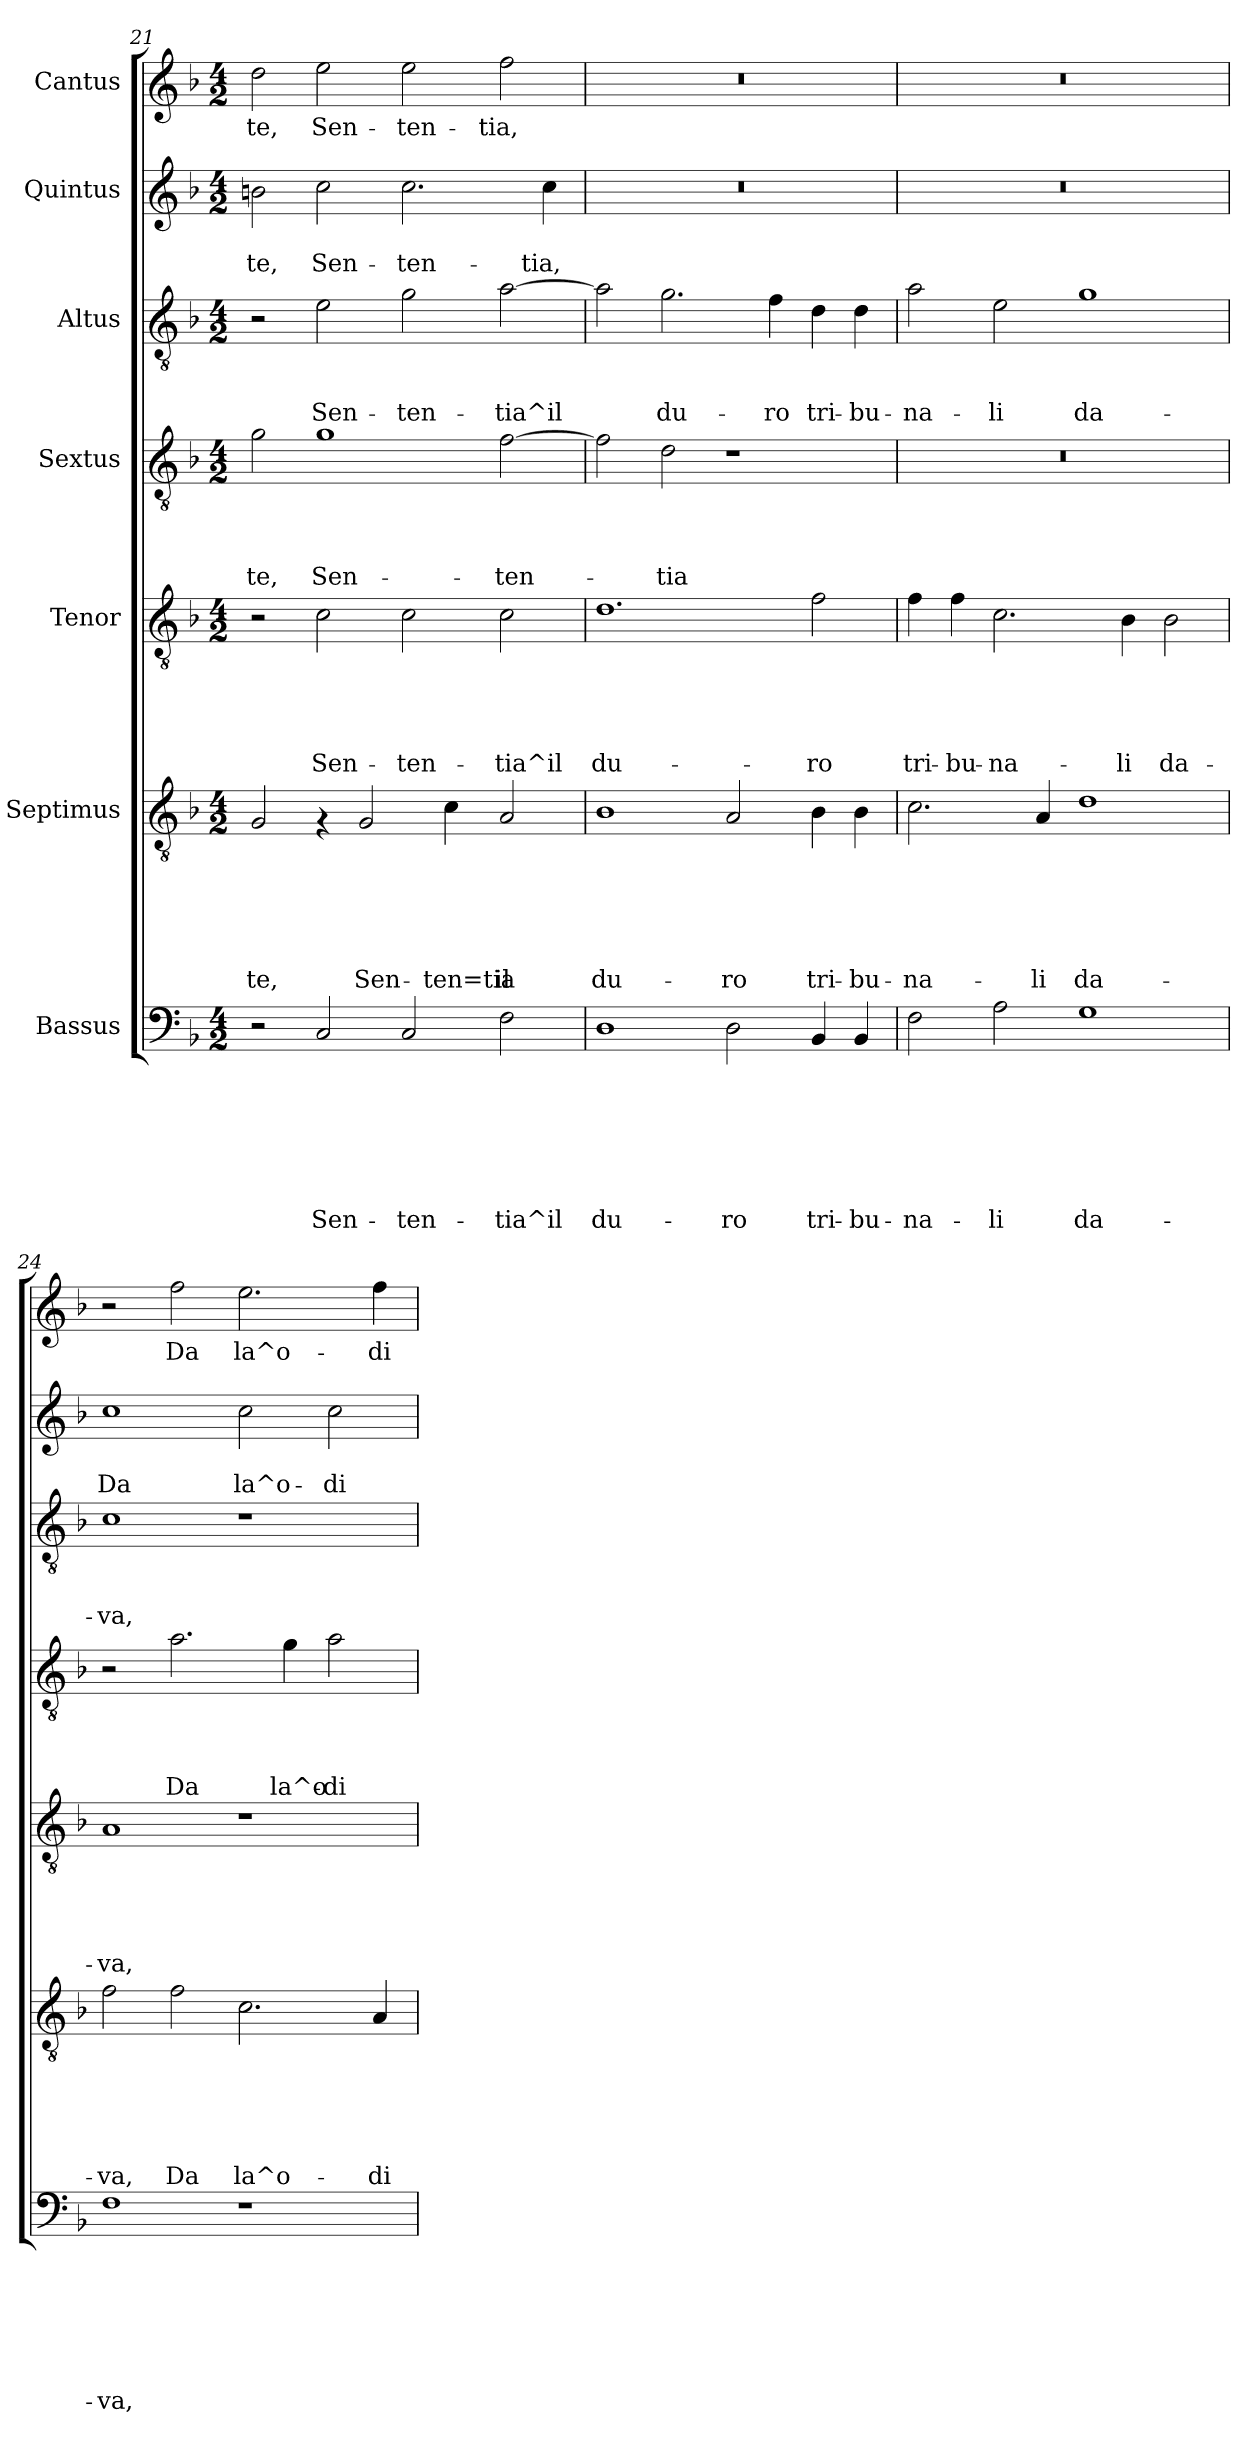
**kern	**text	**text	**text	**text	**text	**text	**text	**kern	**text	**text	**text	**text	**text	**text	**kern	**text	**text	**text	**text	**text	**kern	**text	**text	**text	**text	**kern	**text	**text	**text	**kern	**text	**text	**kern	**text
*part7	*part7	*part7	*part7	*part7	*part7	*part7	*part7	*part6	*part6	*part6	*part6	*part6	*part6	*part6	*part5	*part5	*part5	*part5	*part5	*part5	*part4	*part4	*part4	*part4	*part4	*part3	*part3	*part3	*part3	*part2	*part2	*part2	*part1	*part1
*staff7	*staff7	*staff7	*staff7	*staff7	*staff7	*staff7	*staff7	*staff6	*staff6	*staff6	*staff6	*staff6	*staff6	*staff6	*staff5	*staff5	*staff5	*staff5	*staff5	*staff5	*staff4	*staff4	*staff4	*staff4	*staff4	*staff3	*staff3	*staff3	*staff3	*staff2	*staff2	*staff2	*staff1	*staff1
*I"Bassus	*	*	*	*	*	*	*	*I"Septimus	*	*	*	*	*	*	*I"Tenor	*	*	*	*	*	*I"Sextus	*	*	*	*	*I"Altus	*	*	*	*I"Quintus	*	*	*I"Cantus	*
*clefF4	*	*	*	*	*	*	*	*clefGv2	*	*	*	*	*	*	*clefGv2	*	*	*	*	*	*clefGv2	*	*	*	*	*clefGv2	*	*	*	*clefG2	*	*	*clefG2	*
*k[b-]	*	*	*	*	*	*	*	*k[b-]	*	*	*	*	*	*	*k[b-]	*	*	*	*	*	*k[b-]	*	*	*	*	*k[b-]	*	*	*	*k[b-]	*	*	*k[b-]	*
*F:	*	*	*	*	*	*	*	*F:	*	*	*	*	*	*	*F:	*	*	*	*	*	*F:	*	*	*	*	*F:	*	*	*	*F:	*	*	*F:	*
*M4/2	*	*	*	*	*	*	*	*M4/2	*	*	*	*	*	*	*M4/2	*	*	*	*	*	*M4/2	*	*	*	*	*M4/2	*	*	*	*M4/2	*	*	*M4/2	*
=21	=21	=21	=21	=21	=21	=21	=21	=21	=21	=21	=21	=21	=21	=21	=21	=21	=21	=21	=21	=21	=21	=21	=21	=21	=21	=21	=21	=21	=21	=21	=21	=21	=21	=21
!	!	!	!	!	!	!	!	!	!	!	!	!	!	!LO:LY:b	!	!	!	!	!	!	!	!	!	!	!LO:LY:b	!	!	!	!	!	!	!LO:LY:b	!	!LO:LY:b
2r	.	.	.	.	.	.	.	2G/	.	.	.	.	.	-te,	2r	.	.	.	.	.	2g\	.	.	.	-te,	2r	.	.	.	2bn\	.	-te,	2dd\	-te,
!	!	!	!	!	!	!	!LO:LY:b	!	!	!	!	!	!	!	!	!	!	!	!	!LO:LY:b	!	!	!	!	!LO:LY:b	!	!	!	!LO:LY:b	!	!	!LO:LY:b	!	!LO:LY:b
2C/	.	.	.	.	.	.	Sen-	4rF	.	.	.	.	.	.	2c\	.	.	.	.	Sen-	1g	.	.	.	Sen-	2e\	.	.	Sen-	2cc\	.	Sen-	2ee\	Sen-
!	!	!	!	!	!	!	!	!	!	!	!	!	!	!LO:LY:b	!	!	!	!	!	!	!	!	!	!	!	!	!	!	!	!	!	!	!	!
.	.	.	.	.	.	.	.	2G/	.	.	.	.	.	Sen-	.	.	.	.	.	.	.	.	.	.	.	.	.	.	.	.	.	.	.	.
!	!	!	!	!	!	!	!LO:LY:b	!	!	!	!	!	!	!	!	!	!	!	!	!LO:LY:b	!	!	!	!	!	!	!	!	!LO:LY:b	!	!	!LO:LY:b	!	!LO:LY:b
2C/	.	.	.	.	.	.	-ten-	.	.	.	.	.	.	.	2c\	.	.	.	.	-ten-	.	.	.	.	.	2g\	.	.	-ten-	2.cc\	.	-ten-	2ee\	-ten-
!	!	!	!	!	!	!	!	!	!	!	!	!	!	!LO:LY:b	!	!	!	!	!	!	!	!	!	!	!	!	!	!	!	!	!	!	!	!
.	.	.	.	.	.	.	.	4c\	.	.	.	.	.	-ten=tia	.	.	.	.	.	.	.	.	.	.	.	.	.	.	.	.	.	.	.	.
!	!	!	!	!	!	!	!LO:LY:b	!	!	!	!	!	!	!LO:LY:b	!	!	!	!	!	!LO:LY:b	!	!	!	!	!LO:LY:b	!	!	!	!LO:LY:b	!	!	!	!	!LO:LY:b
2F\	.	.	.	.	.	.	-tia^il	2A/	.	.	.	.	.	il	2c\	.	.	.	.	-tia^il	[>2f\	.	.	.	-ten-	[>2a\	.	.	-tia^il	.	.	.	2ff\	-tia,
!	!	!	!	!	!	!	!	!	!	!	!	!	!	!	!	!	!	!	!	!	!	!	!	!	!	!	!	!	!	!	!	!LO:LY:b	!	!
.	.	.	.	.	.	.	.	.	.	.	.	.	.	.	.	.	.	.	.	.	.	.	.	.	.	.	.	.	.	4cc\	.	-tia,	.	.
=22	=22	=22	=22	=22	=22	=22	=22	=22	=22	=22	=22	=22	=22	=22	=22	=22	=22	=22	=22	=22	=22	=22	=22	=22	=22	=22	=22	=22	=22	=22	=22	=22	=22	=22
!	!	!	!	!	!	!	!LO:LY:b	!	!	!	!	!	!	!LO:LY:b	!	!	!	!	!	!LO:LY:b	!	!	!	!	!	!	!	!	!	!	!	!	!	!
1D	.	.	.	.	.	.	du-	1B-	.	.	.	.	.	du-	1.d	.	.	.	.	du-	2f\]	.	.	.	.	2a\]	.	.	.	0r	.	.	0r	.
!	!	!	!	!	!	!	!	!	!	!	!	!	!	!	!	!	!	!	!	!	!	!	!	!	!LO:LY:b	!	!	!	!LO:LY:b	!	!	!	!	!
.	.	.	.	.	.	.	.	.	.	.	.	.	.	.	.	.	.	.	.	.	2d\	.	.	.	-tia	2.g\	.	.	du-	.	.	.	.	.
!	!	!	!	!	!	!	!LO:LY:b	!	!	!	!	!	!	!LO:LY:b	!	!	!	!	!	!	!	!	!	!	!	!	!	!	!	!	!	!	!	!
2D\	.	.	.	.	.	.	-ro	2A/	.	.	.	.	.	-ro	.	.	.	.	.	.	1r	.	.	.	.	.	.	.	.	.	.	.	.	.
!	!	!	!	!	!	!	!	!	!	!	!	!	!	!	!	!	!	!	!	!	!	!	!	!	!	!	!	!	!LO:LY:b	!	!	!	!	!
.	.	.	.	.	.	.	.	.	.	.	.	.	.	.	.	.	.	.	.	.	.	.	.	.	.	4f\	.	.	-ro	.	.	.	.	.
!	!	!	!	!	!	!	!LO:LY:b	!	!	!	!	!	!	!LO:LY:b	!	!	!	!	!	!LO:LY:b	!	!	!	!	!	!	!	!	!LO:LY:b	!	!	!	!	!
4BB-/	.	.	.	.	.	.	tri-	4B-\	.	.	.	.	.	tri-	2f\	.	.	.	.	-ro	.	.	.	.	.	4d\	.	.	tri-	.	.	.	.	.
!	!	!	!	!	!	!	!LO:LY:b	!	!	!	!	!	!	!LO:LY:b	!	!	!	!	!	!	!	!	!	!	!	!	!	!	!LO:LY:b	!	!	!	!	!
4BB-/	.	.	.	.	.	.	-bu-	4B-\	.	.	.	.	.	-bu-	.	.	.	.	.	.	.	.	.	.	.	4d\	.	.	-bu-	.	.	.	.	.
=23	=23	=23	=23	=23	=23	=23	=23	=23	=23	=23	=23	=23	=23	=23	=23	=23	=23	=23	=23	=23	=23	=23	=23	=23	=23	=23	=23	=23	=23	=23	=23	=23	=23	=23
!	!	!	!	!	!	!	!LO:LY:b	!	!	!	!	!	!	!LO:LY:b	!	!	!	!	!	!LO:LY:b	!	!	!	!	!	!	!	!	!LO:LY:b	!	!	!	!	!
2F\	.	.	.	.	.	.	-na-	2.c\	.	.	.	.	.	-na-	4f\	.	.	.	.	tri-	0r	.	.	.	.	2a\	.	.	-na-	0r	.	.	0r	.
!	!	!	!	!	!	!	!	!	!	!	!	!	!	!	!	!	!	!	!	!LO:LY:b	!	!	!	!	!	!	!	!	!	!	!	!	!	!
.	.	.	.	.	.	.	.	.	.	.	.	.	.	.	4f\	.	.	.	.	-bu-	.	.	.	.	.	.	.	.	.	.	.	.	.	.
!	!	!	!	!	!	!	!LO:LY:b	!	!	!	!	!	!	!	!	!	!	!	!	!LO:LY:b	!	!	!	!	!	!	!	!	!LO:LY:b	!	!	!	!	!
2A\	.	.	.	.	.	.	-li	.	.	.	.	.	.	.	2.c\	.	.	.	.	-na-	.	.	.	.	.	2e\	.	.	-li	.	.	.	.	.
!	!	!	!	!	!	!	!	!	!	!	!	!	!	!LO:LY:b	!	!	!	!	!	!	!	!	!	!	!	!	!	!	!	!	!	!	!	!
.	.	.	.	.	.	.	.	4A/	.	.	.	.	.	-li	.	.	.	.	.	.	.	.	.	.	.	.	.	.	.	.	.	.	.	.
!	!	!	!	!	!	!	!LO:LY:b	!	!	!	!	!	!	!LO:LY:b	!	!	!	!	!	!	!	!	!	!	!	!	!	!	!LO:LY:b	!	!	!	!	!
1G	.	.	.	.	.	.	da-	1d	.	.	.	.	.	da-	.	.	.	.	.	.	.	.	.	.	.	1g	.	.	da-	.	.	.	.	.
!	!	!	!	!	!	!	!	!	!	!	!	!	!	!	!	!	!	!	!	!LO:LY:b	!	!	!	!	!	!	!	!	!	!	!	!	!	!
.	.	.	.	.	.	.	.	.	.	.	.	.	.	.	4B-\	.	.	.	.	-li	.	.	.	.	.	.	.	.	.	.	.	.	.	.
!	!	!	!	!	!	!	!	!	!	!	!	!	!	!	!	!	!	!	!	!LO:LY:b	!	!	!	!	!	!	!	!	!	!	!	!	!	!
.	.	.	.	.	.	.	.	.	.	.	.	.	.	.	2B-\	.	.	.	.	da-	.	.	.	.	.	.	.	.	.	.	.	.	.	.
!!LO:PB:g=z
=24	=24	=24	=24	=24	=24	=24	=24	=24	=24	=24	=24	=24	=24	=24	=24	=24	=24	=24	=24	=24	=24	=24	=24	=24	=24	=24	=24	=24	=24	=24	=24	=24	=24	=24
!	!	!	!	!	!	!	!LO:LY:b	!	!	!	!	!	!	!LO:LY:b	!	!	!	!	!	!LO:LY:b	!	!	!	!	!	!	!	!	!LO:LY:b	!	!	!LO:LY:b	!	!
1F	.	.	.	.	.	.	-va,	2f\	.	.	.	.	.	-va,	1A	.	.	.	.	-va,	2r	.	.	.	.	1c	.	.	-va,	1cc	.	Da	2r	.
!	!	!	!	!	!	!	!	!	!	!	!	!	!	!LO:LY:b	!	!	!	!	!	!	!	!	!	!	!LO:LY:b	!	!	!	!	!	!	!	!	!LO:LY:b
.	.	.	.	.	.	.	.	2f\	.	.	.	.	.	Da	.	.	.	.	.	.	2.a\	.	.	.	Da	.	.	.	.	.	.	.	2ff\	Da
!	!	!	!	!	!	!	!	!	!	!	!	!	!	!LO:LY:b	!	!	!	!	!	!	!	!	!	!	!	!	!	!	!	!	!	!LO:LY:b	!	!LO:LY:b
1r	.	.	.	.	.	.	.	2.c\	.	.	.	.	.	la^o-	1r	.	.	.	.	.	.	.	.	.	.	1r	.	.	.	2cc\	.	la^o-	2.ee\	la^o-
!	!	!	!	!	!	!	!	!	!	!	!	!	!	!	!	!	!	!	!	!	!	!	!	!	!LO:LY:b	!	!	!	!	!	!	!	!	!
.	.	.	.	.	.	.	.	.	.	.	.	.	.	.	.	.	.	.	.	.	4g\	.	.	.	la^o-	.	.	.	.	.	.	.	.	.
!	!	!	!	!	!	!	!	!	!	!	!	!	!	!	!	!	!	!	!	!	!	!	!	!	!LO:LY:b	!	!	!	!	!	!	!LO:LY:b	!	!
.	.	.	.	.	.	.	.	.	.	.	.	.	.	.	.	.	.	.	.	.	2a\	.	.	.	-di-	.	.	.	.	2cc\	.	-di-	.	.
!	!	!	!	!	!	!	!	!	!	!	!	!	!	!LO:LY:b	!	!	!	!	!	!	!	!	!	!	!	!	!	!	!	!	!	!	!	!LO:LY:b
.	.	.	.	.	.	.	.	4A/	.	.	.	.	.	-di-	.	.	.	.	.	.	.	.	.	.	.	.	.	.	.	.	.	.	4ff\	-di-
=	=	=	=	=	=	=	=	=	=	=	=	=	=	=	=	=	=	=	=	=	=	=	=	=	=	=	=	=	=	=	=	=	=	=
*-	*-	*-	*-	*-	*-	*-	*-	*-	*-	*-	*-	*-	*-	*-	*-	*-	*-	*-	*-	*-	*-	*-	*-	*-	*-	*-	*-	*-	*-	*-	*-	*-	*-	*-
